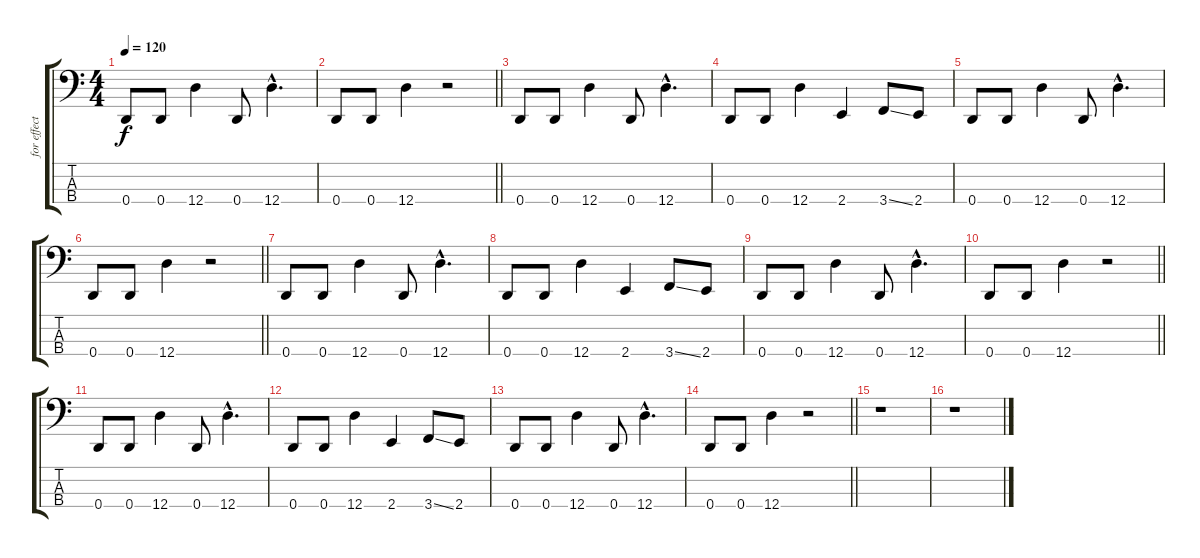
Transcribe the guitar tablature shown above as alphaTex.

\track ("for effect" "for effect") {instrument electricbassfinger}
\staff {score tabs}
\tuning (G2 D2 A1 D1) {hide}
\ts (4 4)
\tempo 120
\clef f4
\ks c
0.4.8{dy f} 0.4.8 12.4.4 0.4.8 12.4{hac}.4{d} |
\barLineRight lightlight
0.4.8 0.4.8 12.4.4 r.2 |
0.4.8 0.4.8 12.4.4 0.4.8 12.4{hac}.4{d} |
0.4.8 0.4.8 12.4.4 2.4.4 3.4{ss}.8 2.4.8 |
0.4.8 0.4.8 12.4.4 0.4.8 12.4{hac}.4{d} |
\barLineRight lightlight
0.4.8 0.4.8 12.4.4 r.2 |
0.4.8 0.4.8 12.4.4 0.4.8 12.4{hac}.4{d} |
0.4.8 0.4.8 12.4.4 2.4.4 3.4{ss}.8 2.4.8 |
0.4.8 0.4.8 12.4.4 0.4.8 12.4{hac}.4{d} |
\barLineRight lightlight
0.4.8 0.4.8 12.4.4 r.2 |
0.4.8 0.4.8 12.4.4 0.4.8 12.4{hac}.4{d} |
0.4.8 0.4.8 12.4.4 2.4.4 3.4{ss}.8 2.4.8 |
0.4.8 0.4.8 12.4.4 0.4.8 12.4{hac}.4{d} |
\barLineRight lightlight
0.4.8 0.4.8 12.4.4 r.2 |
r.1 |
r.1
